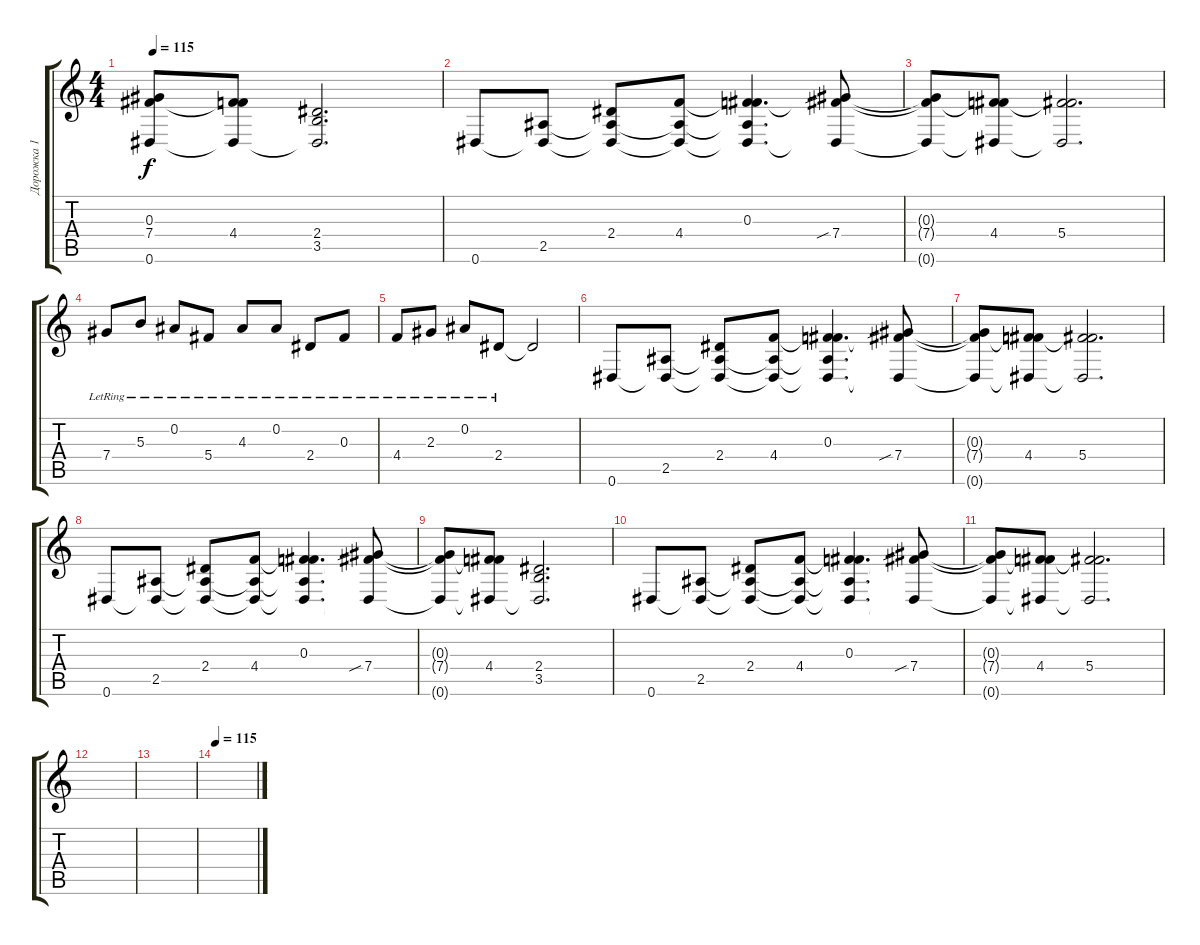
\track ("Дорожка 1" "Дорожка 1") {instrument electricguitarclean}
\staff {score tabs}
\tuning (Eb4 Bb3 Gb3 Db3 Ab2 Eb2) {hide}
\ts (4 4)
\tempo 115
\clef g2
\ks c
(0.3{t} 7.4{t} 0.6{t}).8{dy f} (0.3{t} 4.4 0.6{t}).8 (2.4 3.5 0.6{t}).2{d} |
0.6.8 (2.5 0.6{t}).8 (2.4 2.5{t} 0.6{t}).8 (4.4 2.5{t} 0.6{t}).8 (0.3 4.4{t} 2.5{t} 0.6{t}).4{d} (0.3{t} 7.4{sib} 0.6{t}).8 |
(0.3{t} 7.4{t} 0.6{t}).8 (0.3{t} 4.4 0.6{t}).8 (0.3{t} 5.4 0.6{t}).2{d} |
7.4{lr}.8 5.3{lr}.8 0.2{lr}.8 5.4{lr}.8 4.3{lr}.8 0.2{lr}.8 2.4{lr}.8 0.3{lr}.8 |
4.4{lr}.8 2.3{lr}.8 0.2{lr}.8 2.4{lr}.8 2.4{t}.2 |
0.6.8 (2.5 0.6{t}).8 (2.4 2.5{t} 0.6{t}).8 (4.4 2.5{t} 0.6{t}).8 (0.3 4.4{t} 2.5{t} 0.6{t}).4{d} (0.3{t} 7.4{sib} 0.6{t}).8 |
(0.3{t} 7.4{t} 0.6{t}).8 (0.3{t} 4.4 0.6{t}).8 (0.3{t} 5.4 0.6{t}).2{d} |
0.6.8 (2.5 0.6{t}).8 (2.4 2.5{t} 0.6{t}).8 (4.4 2.5{t} 0.6{t}).8 (0.3 4.4{t} 2.5{t} 0.6{t}).4{d} (0.3{t} 7.4{sib} 0.6{t}).8 |
(0.3{t} 7.4{t} 0.6{t}).8 (0.3{t} 4.4 0.6{t}).8 (2.4 3.5 0.6{t}).2{d} |
0.6.8 (2.5 0.6{t}).8 (2.4 2.5{t} 0.6{t}).8 (4.4 2.5{t} 0.6{t}).8 (0.3 4.4{t} 2.5{t} 0.6{t}).4{d} (0.3{t} 7.4{sib} 0.6{t}).8 |
(0.3{t} 7.4{t} 0.6{t}).8 (0.3{t} 4.4 0.6{t}).8 (0.3{t} 5.4 0.6{t}).2{d} |
|
|
\tempo 115
